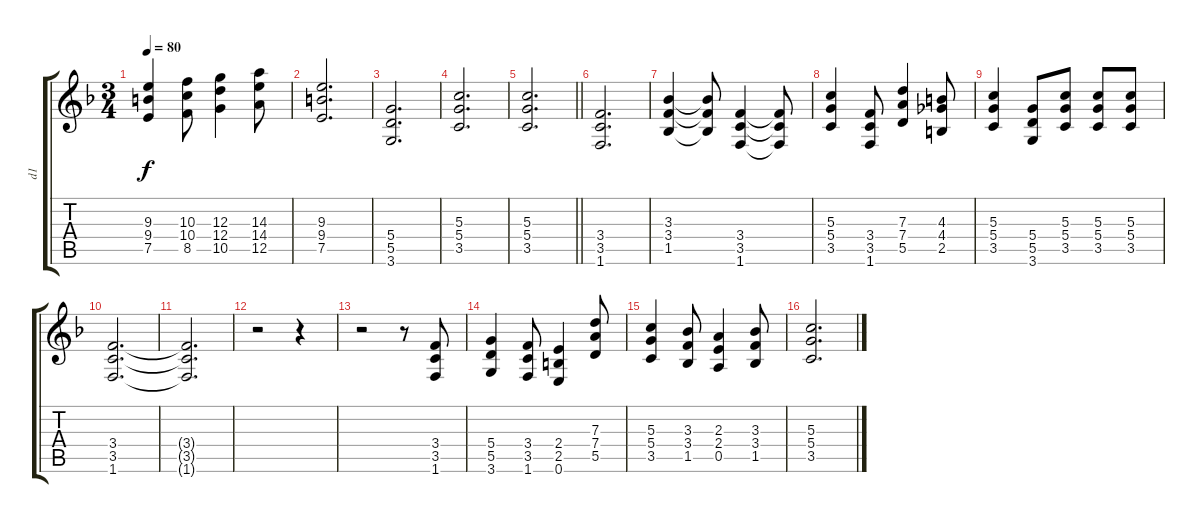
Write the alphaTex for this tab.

\track ("d1" "d1") {instrument distortionguitar}
\staff {score tabs}
\tuning (E4 B3 G3 D3 A2 E2) {hide}
\ts (3 4)
\tempo 80
\clef g2
\ks f
(9.3 9.4 7.5).4{dy f} (10.3 10.4 8.5).8 (12.3 12.4 10.5).4 (14.3 14.4 12.5).8 |
(9.3 9.4 7.5).2{d} |
(5.4 5.5 3.6).2{d} |
(5.3 5.4 3.5).2{d} |
\barLineRight lightlight
(5.3 5.4 3.5).2{d} |
(3.4 3.5 1.6).2{d} |
(3.3 3.4 1.5).4 (3.3{t} 3.4{t} 1.5{t}).8 (3.4 3.5 1.6).4 (3.4{t} 3.5{t} 1.6{t}).8 |
(5.3 5.4 3.5).4 (3.4 3.5 1.6).8 (7.3 7.4 5.5).4 (4.3 4.4 2.5).8 |
(5.3 5.4 3.5).4 (5.4 5.5 3.6).8 (5.3 5.4 3.5).8 (5.3 5.4 3.5).8 (5.3 5.4 3.5).8 |
(3.4 3.5 1.6).2{d} |
(3.4{t} 3.5{t} 1.6{t}).2{d} |
r.2 r.4 |
r.2 r.8 (3.4 3.5 1.6).8 |
(5.4 5.5 3.6).4 (3.4 3.5 1.6).8 (2.4 2.5 0.6).4 (7.3 7.4 5.5).8 |
(5.3 5.4 3.5).4 (3.3 3.4 1.5).8 (2.3 2.4 0.5).4 (3.3 3.4 1.5).8 |
(5.3 5.4 3.5).2{d}
